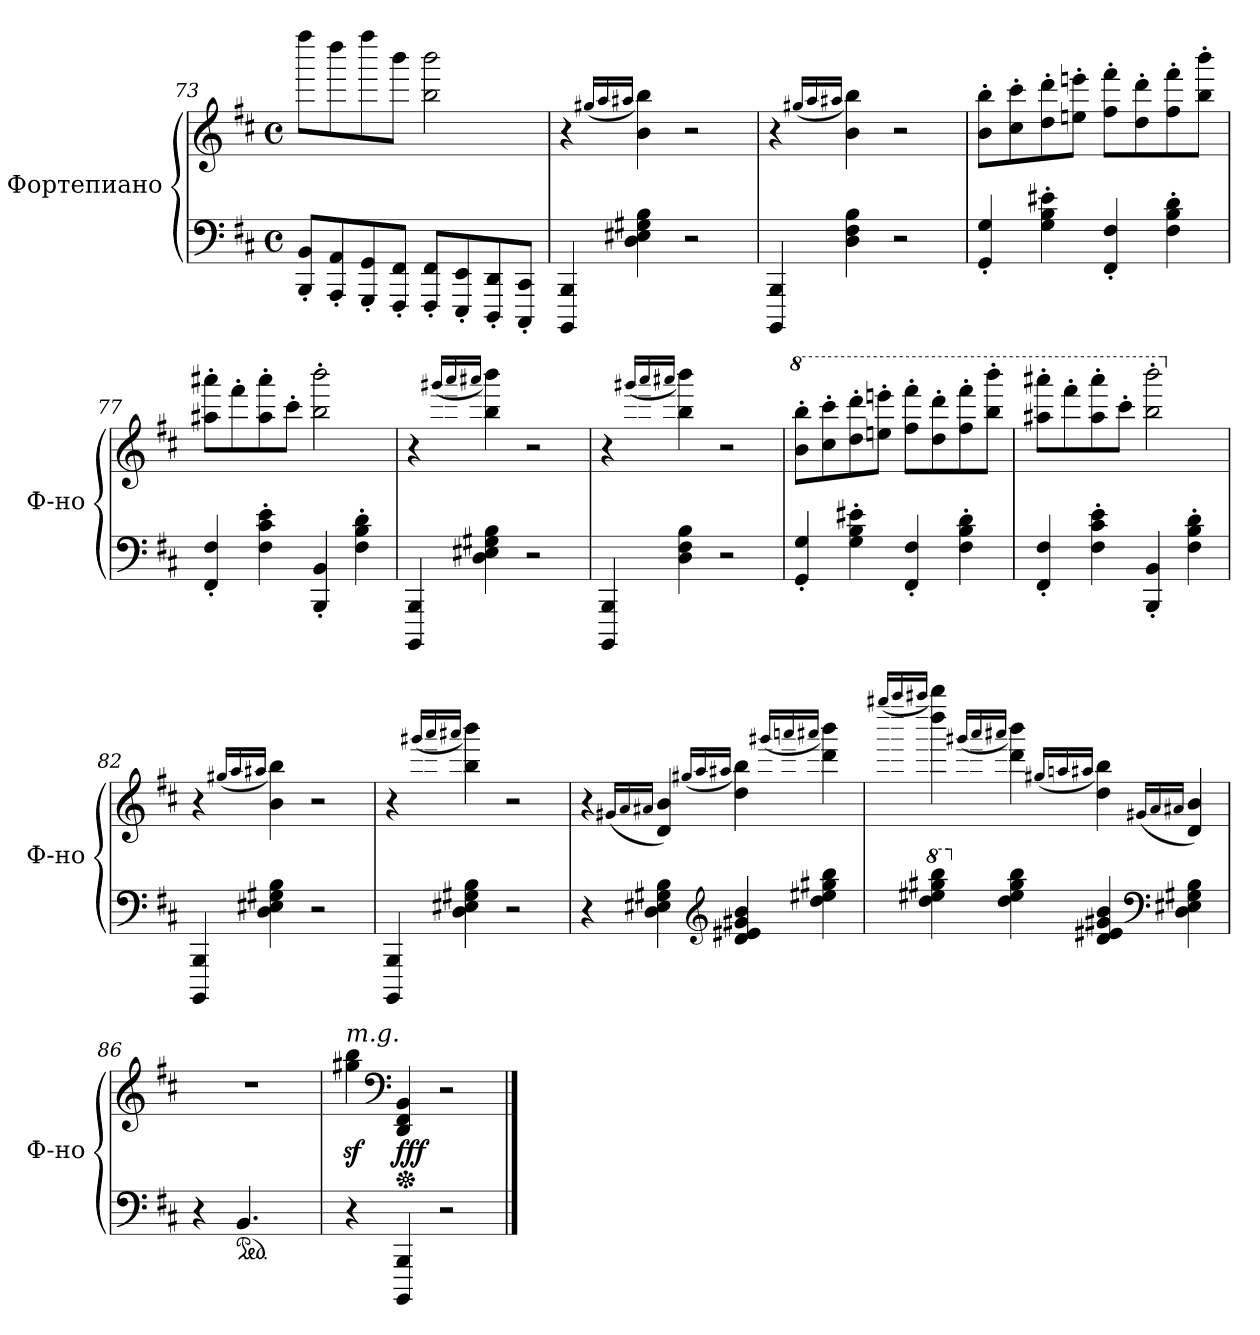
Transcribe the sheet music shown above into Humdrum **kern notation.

**kern	**kern	**dynam
*part1	*part1	*part1
*staff2	*staff1	*staff1/2
*I"Фортепиано	*	*
*I'Ф-но	*	*
*clefF4	*clefG2	*
*k[f#c#]	*k[f#c#]	*
*M4/4	*M4/4	*
*met(c)	*met(c)	*
=73	=73	=73
8BBB/' 8BB/'L	8ffff#\L	.
8AAA/' 8AA/'	8dddd\	.
8GGG/' 8GG/'	8ffff#\	.
8FFF#/' 8FF#/'J	8bbb\J	.
8FFF#/' 8FF#/'L	2bb\ 2bbb\	.
8EEE/' 8EE/'	.	.
8DDD/' 8DD/'	.	.
8CCC#/' 8CC#/'J	.	.
!!LO:LB:g=z
=74	=74	=74
*	*MM200	*
4BBBB/ 4BBB/	4r	.
.	(>16qgg#X/LL	.
.	16qaa/	.
.	16qaa#X/JJ	.
4D\ 4E#X\ 4G#X\ 4B\	4b\ 4bb\)	.
2r	2r	.
=75	=75	=75
4BBBB/ 4BBB/	4r	.
.	(>16qgg#X/LL	.
.	16qaa/	.
.	16qaa#X/JJ	.
4D\ 4F#\ 4B\	4b\ 4bb\)	.
2r	2r	.
=76	=76	=76
4GG/' 4G/'	8b\' 8bb\'L	.
.	8cc#\' 8ccc#\'	.
4G\' 4B\' 4e#X\'	8dd\' 8ddd\'	.
.	8eeni\' 8eeeni\'J	.
4FF#/' 4F#/'	8ff#\' 8fff#\'L	.
.	8dd\' 8ddd\'	.
4F#\' 4B\' 4d\'	8ff#\' 8fff#\'	.
.	8bb\' 8bbb\'J	.
=77	=77	=77
4FF#/' 4F#/'	8aa#X\' 8aaa#X\'L	.
.	8fff#'\	.
4F#\' 4c#\' 4e\'	8aa#\' 8aaa#\'	.
.	8ccc#'\J	.
4BBB/' 4BB/'	2bb\' 2bbb\'	.
4F#\' 4B\' 4d\'	.	.
!!LO:LB:g=z
=78	=78	=78
4BBBB/ 4BBB/	4r	.
.	(>16qggg#X/LL	.
.	16qaaa/	.
.	16qaaa#X/JJ	.
4D\ 4E#X\ 4G#X\ 4B\	4bb\ 4bbb\)	.
2r	2r	.
=79	=79	=79
4BBBB/ 4BBB/	4r	.
.	(>16qggg#X/LL	.
.	16qaaa/	.
.	16qaaa#X/JJ	.
4D\ 4F#\ 4B\	4bb\ 4bbb\)	.
2r	2r	.
=80	=80	=80
*	*8va	*
4GG/' 4G/'	8bb\' 8bbb\'L	.
.	8ccc#\' 8cccc#\'	.
4G\' 4B\' 4e#X\'	8ddd\' 8dddd\'	.
.	8eeeni\' 8eeeeni\'J	.
4FF#/' 4F#/'	8fff#\' 8ffff#\'L	.
.	8ddd\' 8dddd\'	.
4F#\' 4B\' 4d\'	8fff#\' 8ffff#\'	.
.	8bbb\' 8bbbb\'J	.
=81	=81	=81
4FF#/' 4F#/'	8aaa#X\' 8aaaa#X\'L	.
.	8ffff#'\	.
4F#\' 4c#\' 4e\'	8aaa#\' 8aaaa#\'	.
.	8cccc#'\J	.
4BBB/' 4BB/'	2bbb\' 2bbbb\'	.
4F#\' 4B\' 4d\'	.	.
=82	=82	=82
*	*X8va	*
4BBBB/ 4BBB/	4r	.
.	(>16qgg#X/LL	.
.	16qaa/	.
.	16qaa#X/JJ	.
4D\ 4E#X\ 4G#X\ 4B\	4b\ 4bb\)	.
2r	2r	.
!!LO:LB:g=z
=83	=83	=83
4BBBB/ 4BBB/	4r	.
.	(>16qggg#X/LL	.
.	16qaaa/	.
.	16qaaa#X/JJ	.
4D\ 4E#X\ 4G#X\ 4B\	4bb\ 4bbb\)	.
2r	2r	.
=84	=84	=84
4r	4r	.
.	(>16qg#X/LL	.
.	16qa/	.
.	16qa#X/JJ	.
4D\ 4E#X\ 4G#X\ 4B\	4d/ 4b/)	.
*clefG2	*	*
.	(>16qgg#X/LL	.
.	16qaa/	.
.	16qaa#X/JJ	.
4d/ 4e#X/ 4g#X/ 4b/	4dd\ 4bb\)	.
.	(>16qggg#/LL	.
.	16qaaan/	.
.	16qaaa#X/JJ	.
4dd\ 4ee#X\ 4gg#X\ 4bb\	4ddd\ 4bbb\)	.
=85	=85	=85
.	(>16qgggg#X/LL	.
.	16qaaaa/	.
.	16qaaaa#X/JJ	.
*8va	*	*
4ddd\ 4eee#X\ 4ggg#X\ 4bbb\	4dddd\ 4bbbb\)	.
.	(>16qggg#X/LL	.
.	16qaaa/	.
.	16qaaa#X/JJ	.
*X8va	*	*
4dd\ 4ee#\ 4gg#\ 4bb\	4ddd\ 4bbb\)	.
.	(>16qgg#/LL	.
.	16qaan/	.
.	16qaa#X/JJ	.
4d/ 4e#X/ 4g#X/ 4b/	4dd\ 4bb\)	.
*clefF4	*	*
.	(>16qg#X/LL	.
.	16qa/	.
.	16qa#X/JJ	.
4D\ 4E#X\ 4G#X\ 4B\	4d/ 4b/)	.
=86	=86	=86
4r	1r	.
*ped	*	*
!LO:N:head=solid	!	!
2.BB/	.	.
=87	=87	=87
!	!LO:TX:a:i:t=m.g.	!
4r	4gg#X\z< 4bb\z<	.
*	*clefF4	*
*	*Xped	*
!	!	!LO:DY:b
4BBBB/ 4BBB/	4DD/ 4FF#/ 4BB/	fff
2r	2r	.
==	==	==
*-	*-	*-
